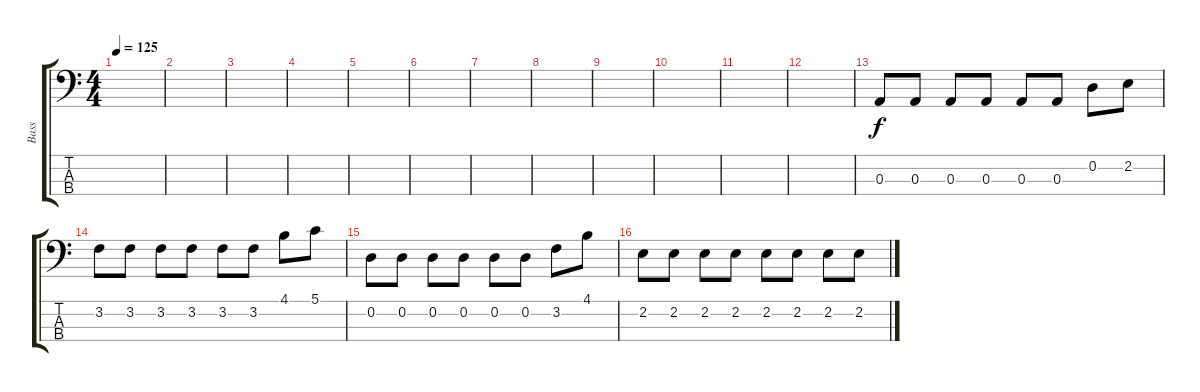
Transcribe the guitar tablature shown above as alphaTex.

\track ("Bass" "Bass") {instrument electricbassfinger}
\staff {score tabs}
\tuning (G2 D2 A1 D1) {hide}
\ts (4 4)
\tempo 125
\clef f4
\ks c
|
|
|
|
|
|
|
|
|
|
|
|
0.3.8 0.3.8 0.3.8 0.3.8 0.3.8 0.3.8 0.2.8 2.2.8 |
3.2.8 3.2.8 3.2.8 3.2.8 3.2.8 3.2.8 4.1.8 5.1.8 |
0.2.8 0.2.8 0.2.8 0.2.8 0.2.8 0.2.8 3.2.8 4.1.8 |
2.2.8 2.2.8 2.2.8 2.2.8 2.2.8 2.2.8 2.2.8 2.2.8
